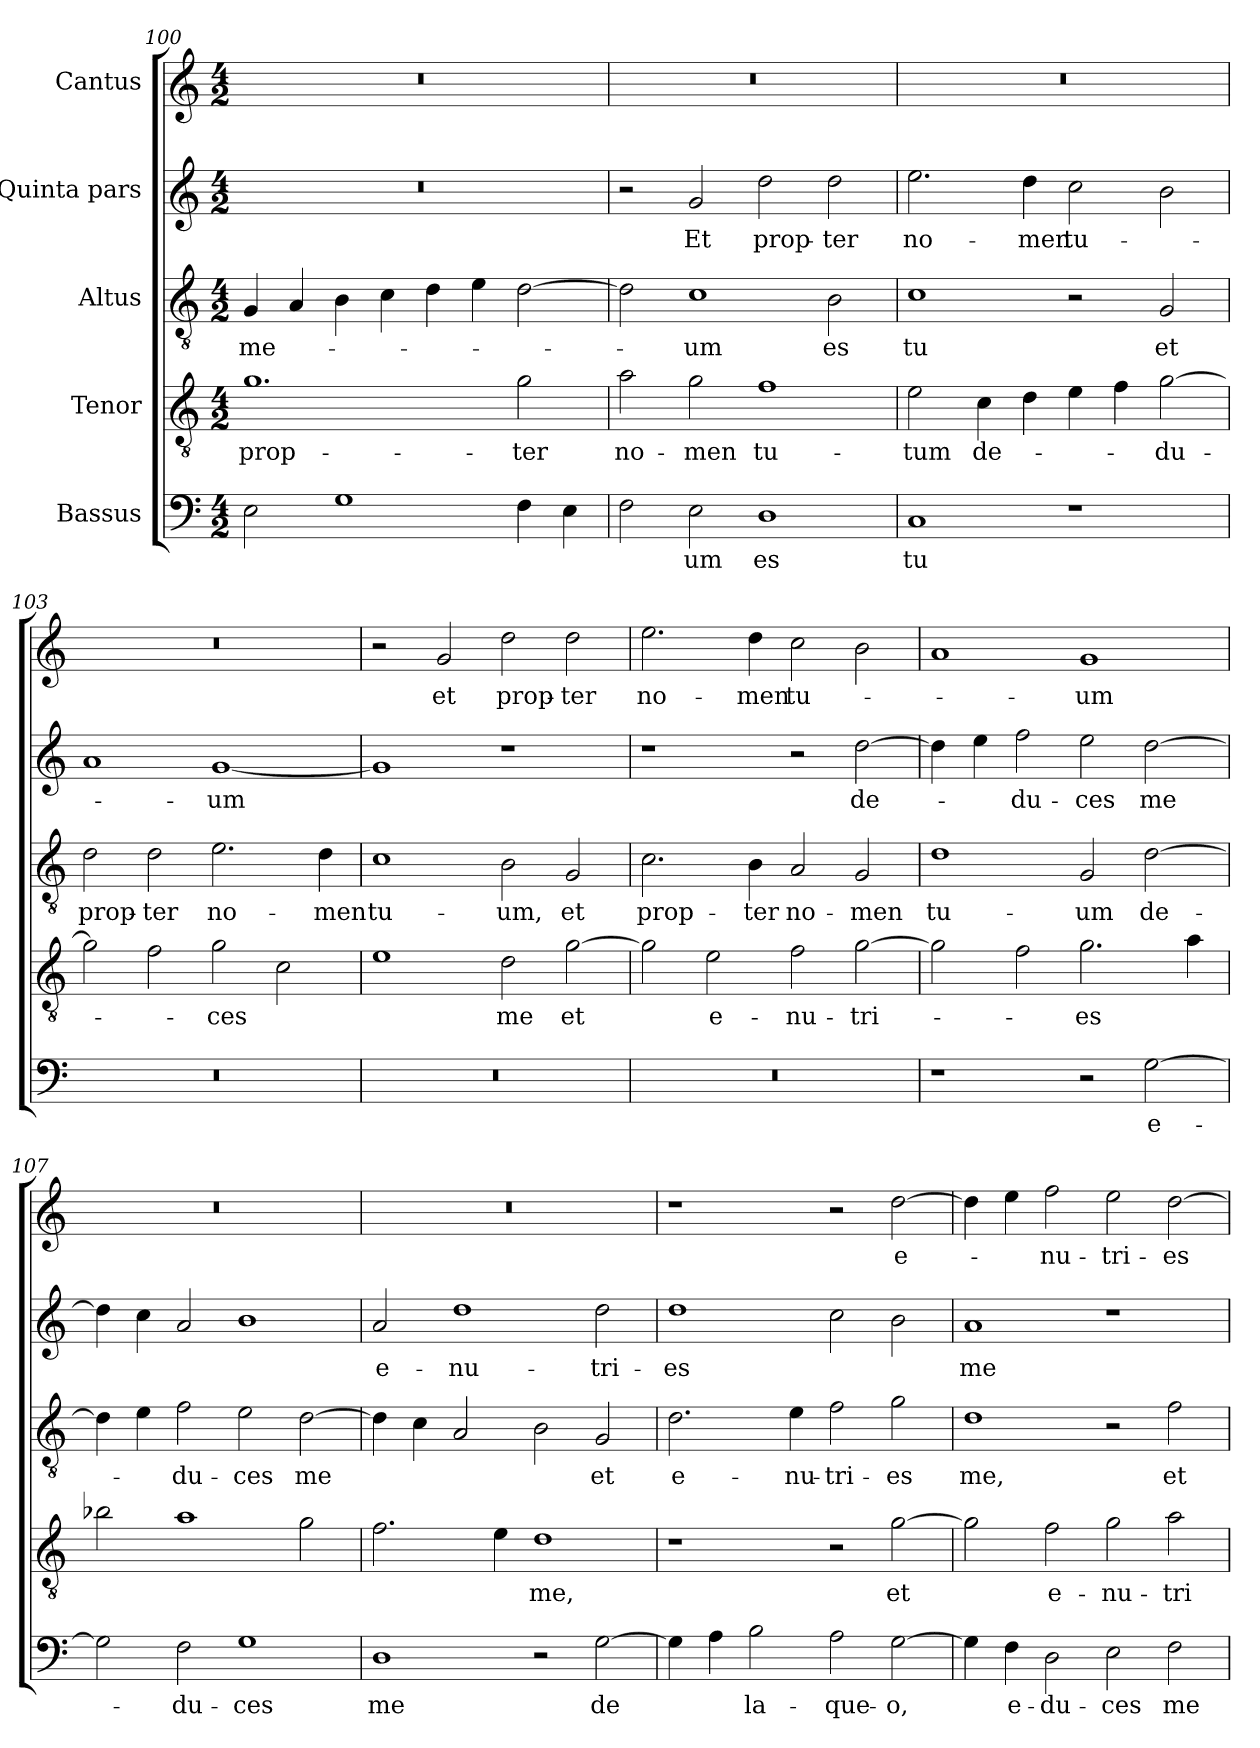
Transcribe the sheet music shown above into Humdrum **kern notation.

**kern	**text	**kern	**text	**kern	**text	**kern	**text	**kern	**text
*part5	*part5	*part4	*part4	*part3	*part3	*part2	*part2	*part1	*part1
*staff5	*staff5	*staff4	*staff4	*staff3	*staff3	*staff2	*staff2	*staff1	*staff1
*I"Bassus	*	*I"Tenor	*	*I"Altus	*	*I"Quinta pars	*	*I"Cantus	*
*clefF4	*	*clefGv2	*	*clefGv2	*	*clefG2	*	*clefG2	*
*k[]	*	*k[]	*	*k[]	*	*k[]	*	*k[]	*
*M4/2	*	*M4/2	*	*M4/2	*	*M4/2	*	*M4/2	*
=100	=100	=100	=100	=100	=100	=100	=100	=100	=100
2E\	.	1.g\	prop-	4G/	me-	0r	.	0r	.
.	.	.	.	4A/	.	.	.	.	.
1G\	.	.	.	4B\	.	.	.	.	.
.	.	.	.	4c\	.	.	.	.	.
.	.	.	.	4d\	.	.	.	.	.
.	.	.	.	4e\	.	.	.	.	.
4F\	.	2g\	-ter	[2d\	.	.	.	.	.
4E\	.	.	.	.	.	.	.	.	.
=101	=101	=101	=101	=101	=101	=101	=101	=101	=101
2F\	.	2a\	no-	2d\]	.	2r	.	0r	.
2E\	-um	2g\	-men	1c\	-um	2g/	Et	.	.
1D\	es	1f\	tu-	.	.	2dd\	prop-	.	.
.	.	.	.	2B\	es	2dd\	-ter	.	.
=102	=102	=102	=102	=102	=102	=102	=102	=102	=102
1C/	tu	2e\	-tum	1c\	tu	2.ee\	no-	0r	.
.	.	4c\	de-	.	.	.	.	.	.
.	.	4d\	.	.	.	4dd\	-men	.	.
1r	.	4e\	.	2r	.	2cc\	tu-	.	.
.	.	4f\	.	.	.	.	.	.	.
.	.	[2g\	-du-	2G/	et	2b\	.	.	.
=103	=103	=103	=103	=103	=103	=103	=103	=103	=103
0r	.	2g\]	.	2d\	prop-	1a/	.	0r	.
.	.	2f\	.	2d\	-ter	.	.	.	.
.	.	2g\	-ces	2.e\	no-	[1g/	-um	.	.
.	.	2c\	.	.	.	.	.	.	.
.	.	.	.	4d\	-men	.	.	.	.
=104	=104	=104	=104	=104	=104	=104	=104	=104	=104
0r	.	1e\	.	1c\	tu-	1g/]	.	2r	.
.	.	.	.	.	.	.	.	2g/	et
.	.	2d\	me	2B\	-um,	1r	.	2dd\	prop-
.	.	[2g\	et	2G/	et	.	.	2dd\	-ter
=105	=105	=105	=105	=105	=105	=105	=105	=105	=105
0r	.	2g\]	.	2.c\	prop-	1r	.	2.ee\	no-
.	.	2e\	e-	.	.	.	.	.	.
.	.	.	.	4B\	-ter	.	.	4dd\	-men
.	.	2f\	-nu-	2A/	no-	2r	.	2cc\	tu-
.	.	[2g\	-tri-	2G/	-men	[2dd\	de-	2b\	.
=106	=106	=106	=106	=106	=106	=106	=106	=106	=106
1r	.	2g\]	.	1d\	tu-	4dd\]	.	1a/	.
.	.	.	.	.	.	4ee\	.	.	.
.	.	2f\	.	.	.	2ff\	-du-	.	.
2r	.	2.g\	-es	2G/	-um	2ee\	-ces	1g/	-um
[2G\	e-	.	.	[2d\	de-	[2dd\	me	.	.
.	.	4a\	.	.	.	.	.	.	.
=107	=107	=107	=107	=107	=107	=107	=107	=107	=107
2G\]	.	2b-X\	.	4d\]	.	4dd\]	.	0r	.
.	.	.	.	4e\	.	4cc\	.	.	.
2F\	-du-	1a\	.	2f\	-du-	2a/	.	.	.
1G\	-ces	.	.	2e\	-ces	1b\	.	.	.
.	.	2g\	.	[2d\	me	.	.	.	.
=108	=108	=108	=108	=108	=108	=108	=108	=108	=108
1D\	me	2.f\	.	4d\]	.	2a/	e-	0r	.
.	.	.	.	4c\	.	.	.	.	.
.	.	.	.	2A/	.	1dd\	-nu-	.	.
.	.	4e\	.	.	.	.	.	.	.
2r	.	1d\	me,	2B\	.	.	.	.	.
[2G\	de	.	.	2G/	et	2dd\	-tri-	.	.
=109	=109	=109	=109	=109	=109	=109	=109	=109	=109
4G\]	.	1r	.	2.d\	e-	1dd\	-es	1r	.
4A\	.	.	.	.	.	.	.	.	.
2B\	la-	.	.	.	.	.	.	.	.
.	.	.	.	4e\	-nu-	.	.	.	.
2A\	-que-	2r	.	2f\	-tri-	2cc\	.	2r	.
[2G\	-o,	[2g\	et	2g\	-es	2b\	.	[2dd\	e-
=110	=110	=110	=110	=110	=110	=110	=110	=110	=110
4G\]	.	2g\]	.	1d\	me,	1a/	me	4dd\]	.
4F\	e-	.	.	.	.	.	.	4ee\	.
2D\	-du-	2f\	e-	.	.	.	.	2ff\	-nu-
2E\	-ces	2g\	-nu-	2r	.	1r	.	2ee\	-tri-
2F\	me	2a\	-tri-	2f\	et	.	.	[2dd\	-es
=	=	=	=	=	=	=	=	=	=
*-	*-	*-	*-	*-	*-	*-	*-	*-	*-
